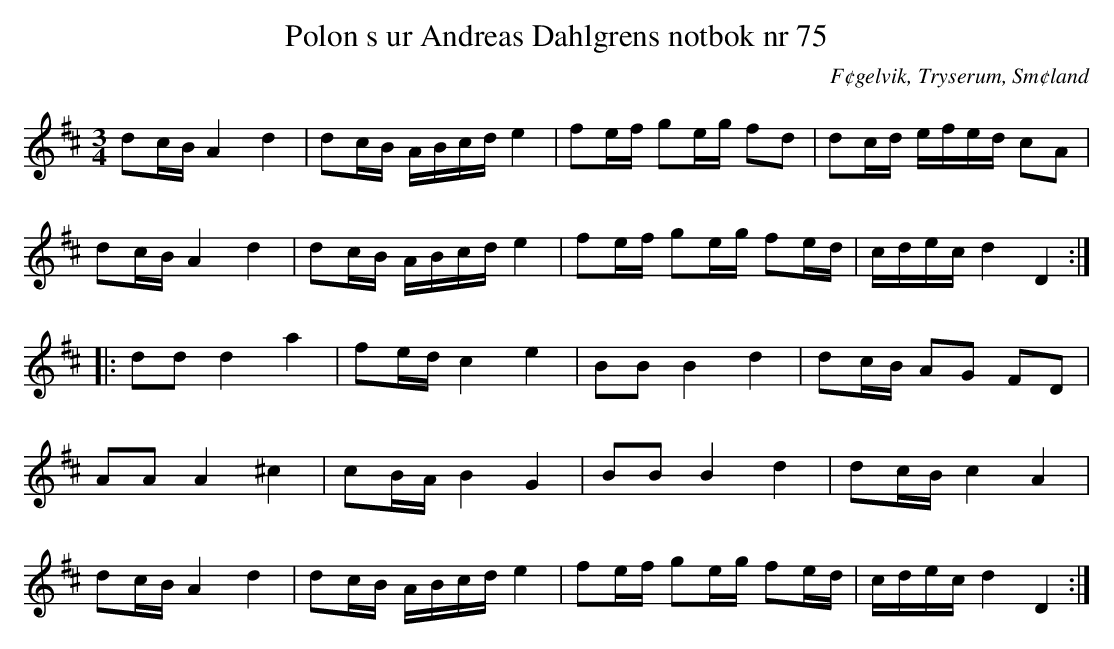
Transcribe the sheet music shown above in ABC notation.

X:1
T: Polon s ur Andreas Dahlgrens notbok nr 75
O: F¢gelvik, Tryserum, Sm¢land
M: 3/4
L: 1/16
K: D
d2cB A4 d4 | d2cB ABcd e4 | f2ef g2eg f2d2 | d2cd efed c2A2 |
d2cB A4 d4 | d2cB ABcd e4 | f2ef g2eg f2ed | cdec d4 D4 ::
d2d2 d4 a4 | f2ed c4 e4 | B2B2 B4 d4 | d2cB A2G2 F2D2 |
A2A2 A4 ^c4 | c2BA B4 G4 | B2B2 B4 d4 | d2cB c4 A4 |
d2cB A4 d4 | d2cB ABcd e4 | f2ef g2eg f2ed | cdec d4 D4 :|
